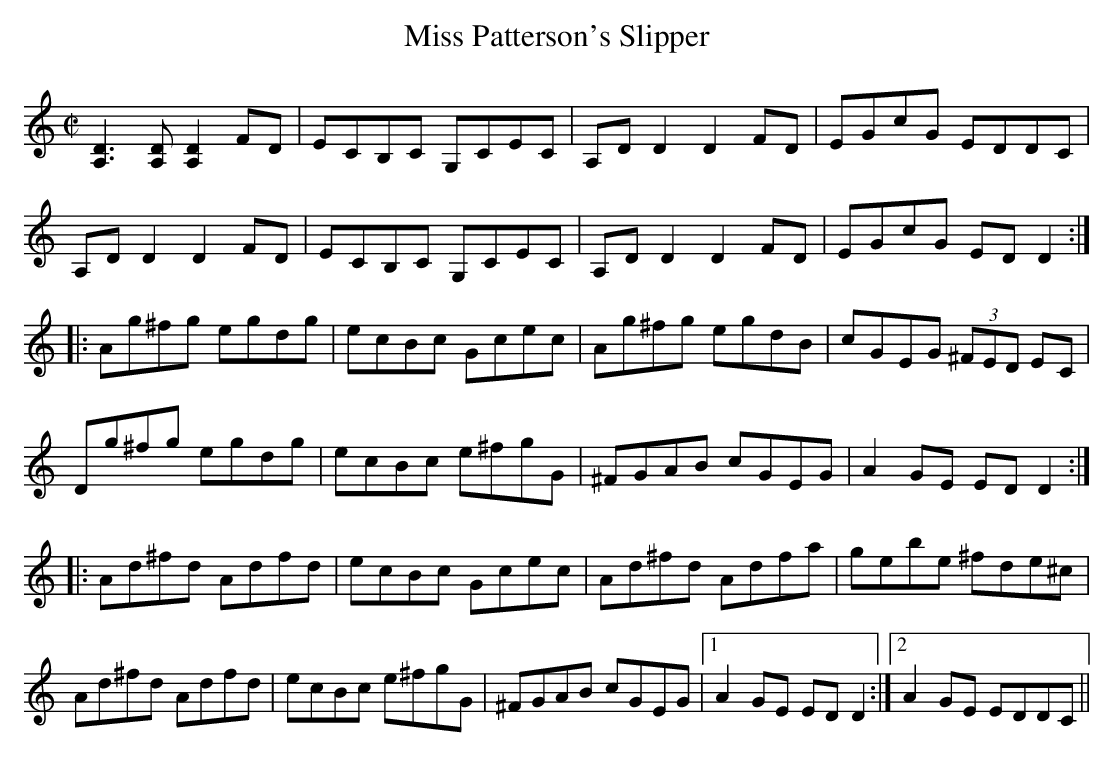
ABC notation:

X:1
T:Miss Patterson's Slipper
M:C|
K:Ddor
[D3A,3][DA,] [D2A,2]FD|ECB,C G,CEC|A,DD2 D2FD|EGcG EDDC|
A,DD2 D2FD|ECB,C G,CEC|A,DD2 D2FD|EGcG EDD2:|
|:Ag^fg egdg|ecBc Gcec|Ag^fg egdB|cGEG (3^FED EC|
Dg^fg egdg|ecBc e^fgG|^FGAB cGEG|A2GE EDD2:|
|:Ad^fd Adfd|ecBc Gcec|Ad^fd Adfa|gebe ^fde^c|
Ad^fd Adfd|ecBc e^fgG|^FGAB cGEG|1 A2GE EDD2:|2 A2GE EDDC||
